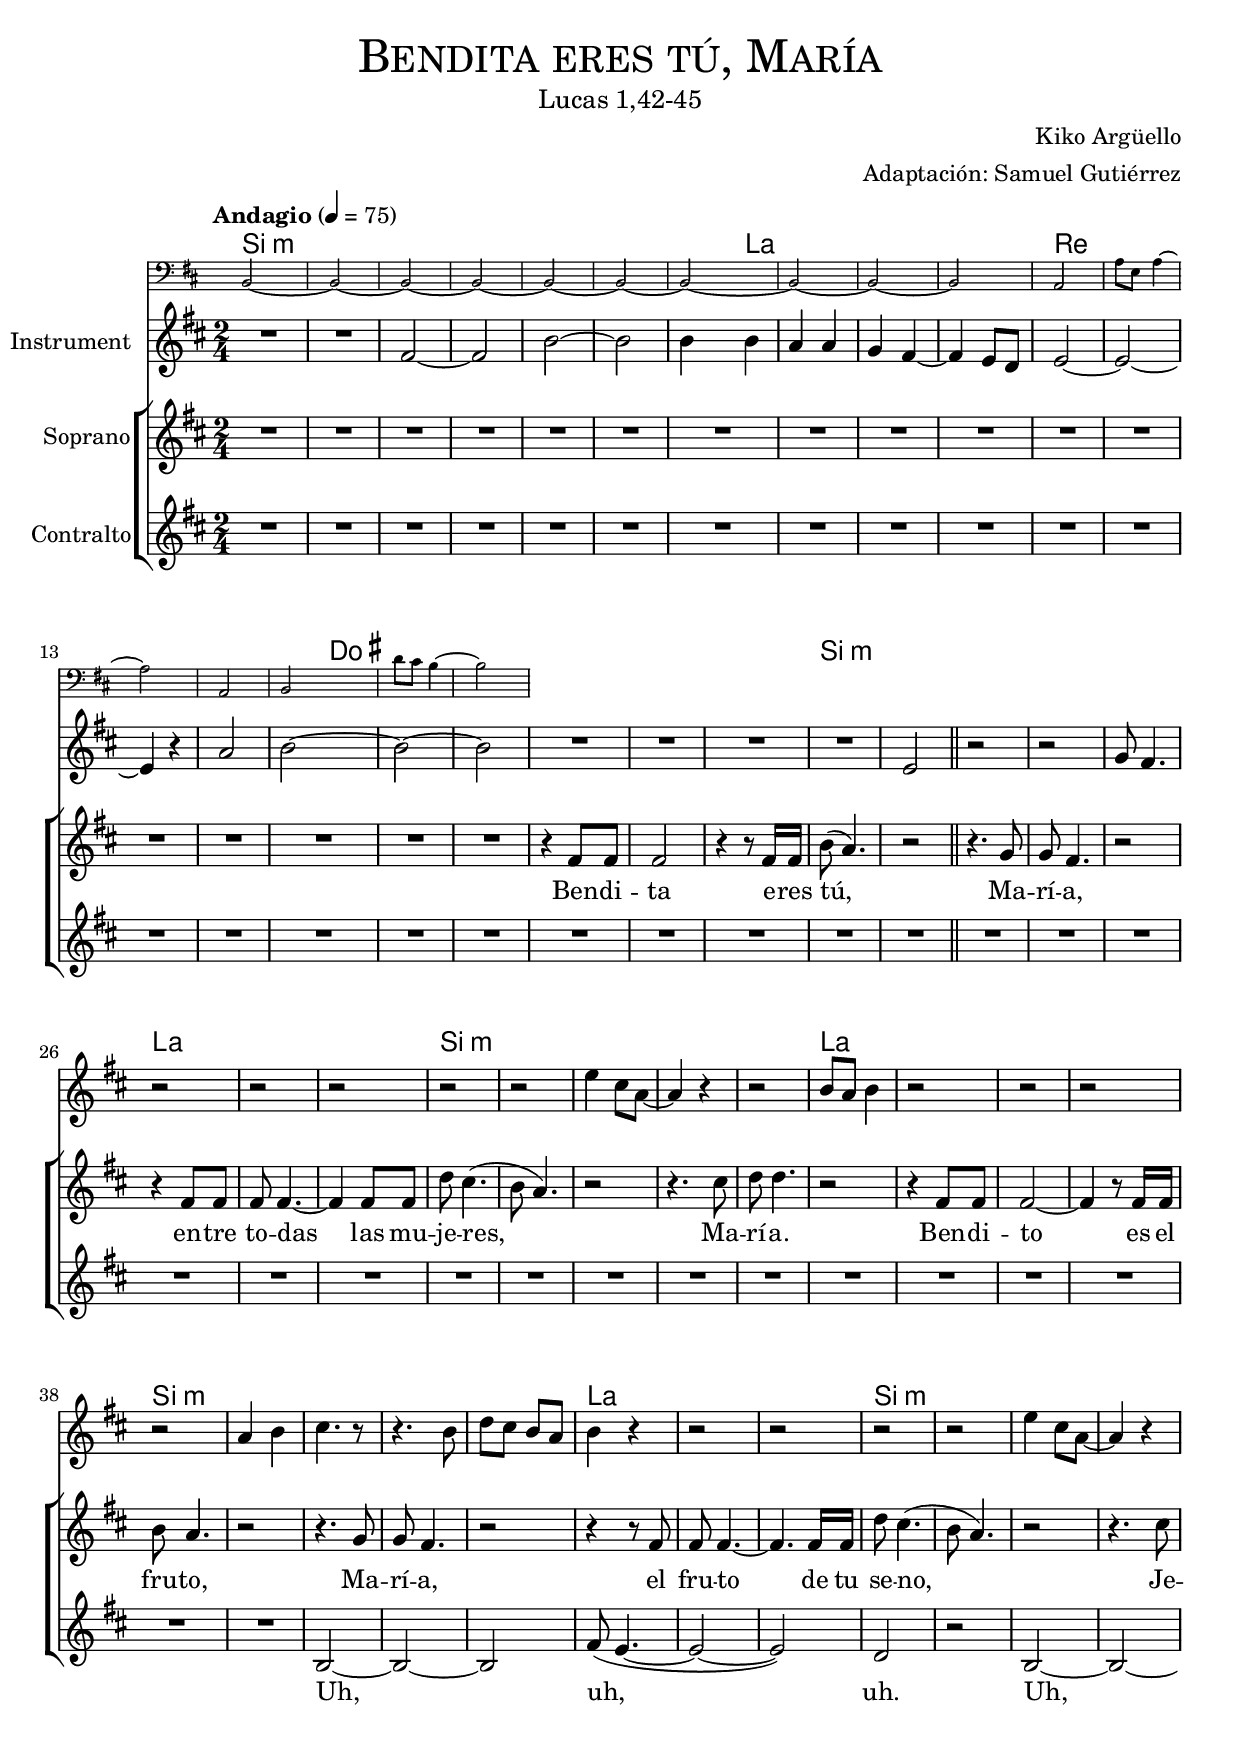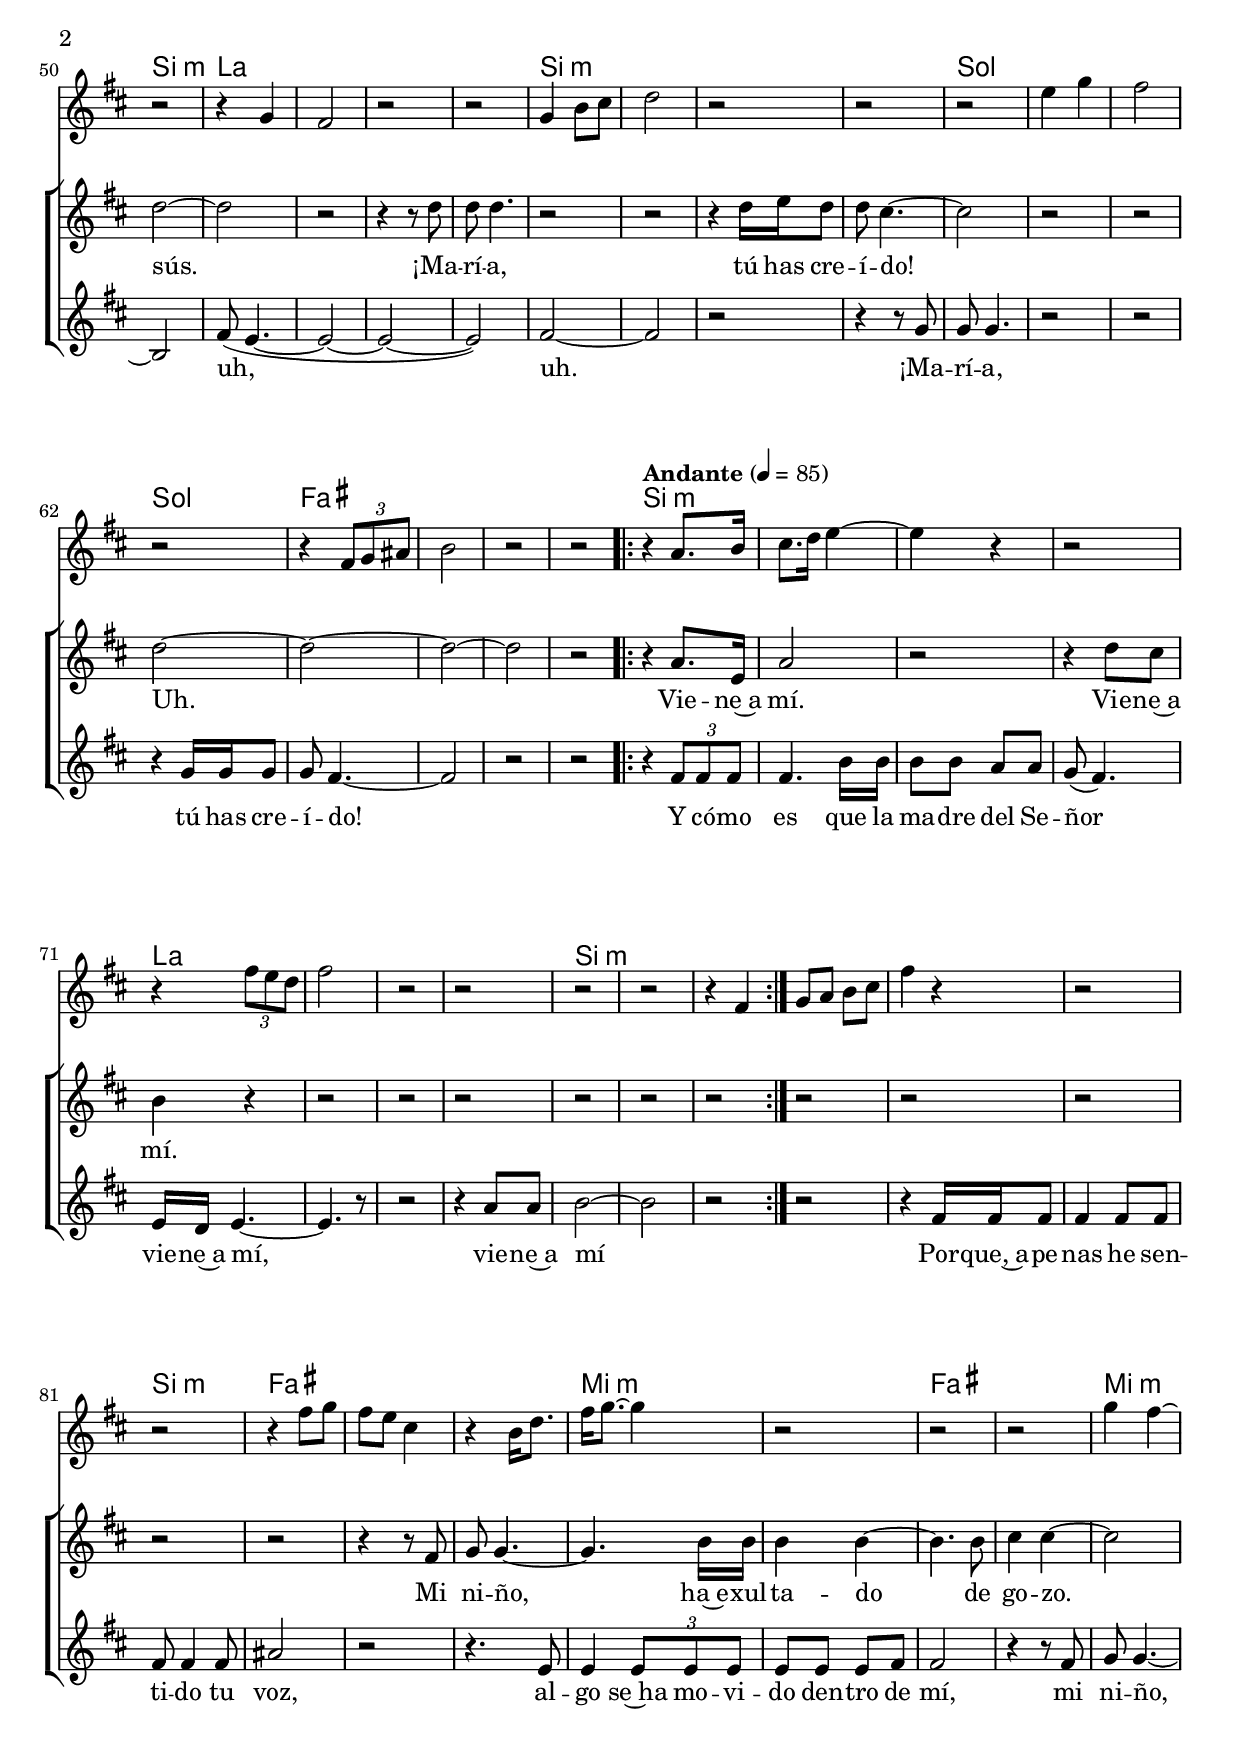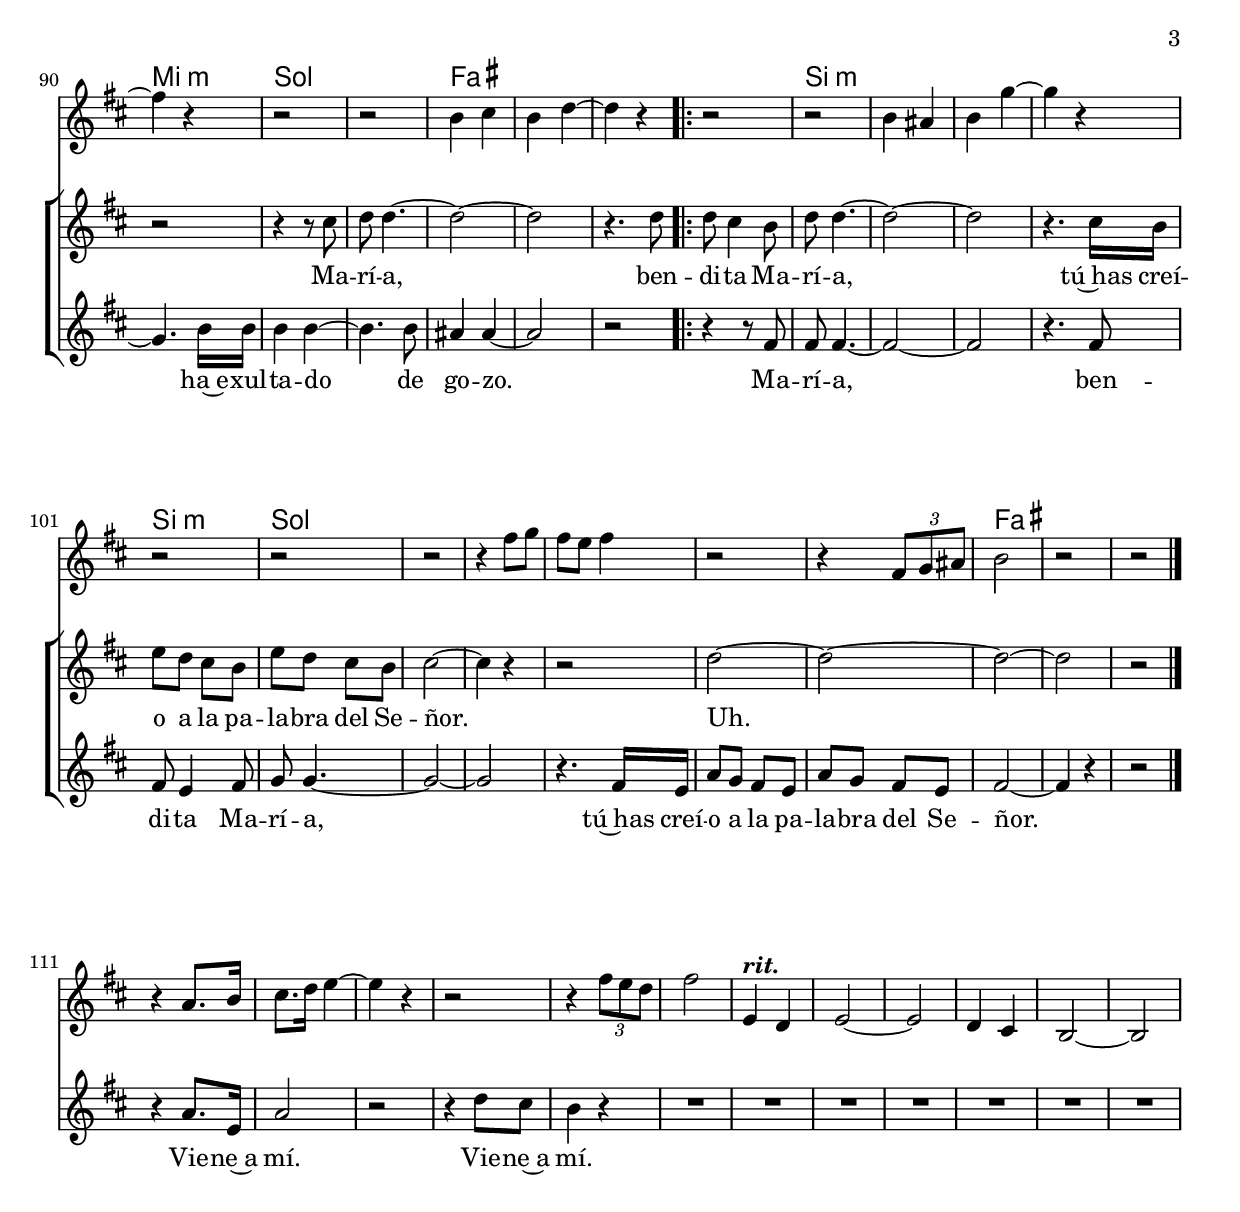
% Bendita eres tú, María - María Paloma Incorrupta
% by serachsam

\language "espanol"
\version "2.23.2"

% --- Global parameters
%particle = 0
%jump = \break
%time = 4

% --- Includes

title = "Bendita eres tú, María"
subtitle = "Lucas 1,42-45"
subsubtitle = ""
autor = "Kiko Argüello"
arranger = "Adaptación: Samuel Gutiérrez"
other = ""
papper = "letter"
size = 20

global = {
  \key si \minor
  \time 2/4
  \tempo "Andagio" 4 = 75
  s2*22 | %22
  \bar "||"
  s2*44
  \tempo "Andante" 4 = 85
  \repeat volta 2 {
    s2*11
  }
  s2*18
  \repeat volta 2 {
    s2*15
  }
  \bar "|."
}

harmonies = \new ChordNames {
  \set ChordNames.midiInstrument = "church organ"
  \set ChordNames.midiMaximumVolume = #0.5
  \set chordChanges = ##t
  \chordmode {
    \italianChords
    si2:m |%1
    si2:m | 
    si2:m |
    si2:m |
    si2:m |
    si2:m |
    si4:m la4 | 
    la2 |
    la2 |
    la2 |
    re2 |
    re2 |s
    re2 |
    re4 dos4 |
    dos2 |
    dos2 |
    dos2 |
    dos2 |
    dos2 |
    si2:m |
    si2:m |
    si2:m |
    si2:m |
    si2:m |
    la2 |
    la2 |
    la2 |
    si2:m |
    si2:m |
    si2:m |
    si2:m |
    si2:m |
    la2 |
    la2 |
    la2 |
    la2 |
    si2:m |
    si2:m |
    si2:m |
    si2:m |
    si2:m |
    la2 |
    la2 |
    la2 |
    si2:m |
    si2:m |
    si2:m |
    si2:m |
    si2:m |
    la2 |
    la2 |
    la2 |
    la2 |
    si2:m |
    si2:m |
    si2:m |
    si2:m |
    sol2 |
    sol2 |
    sol2 |
    sol2 |
    fas2 |
    fas2 |
    fas2 |
    fas2 |
    si2:m |
    si2:m |
    si2:m |
    si2:m |
    la2 |
    la2 |
    la2 |
    la2 |
    si2:m |
    si2:m |
    si2:m |
    si2:m |
    si2:m |
    si2:m |
    si2:m |
    fas2 |
    fas2 |
    fas2 |
    mi2:m |
    mi2:m |
    fas2 |
    fas2 |
    mi2:m |
    mi2:m |
    sol2 |
    sol2 |
    fas2 |
    fas2 |
    fas2 |
    fas2 |
    si2:m |
    si2:m |
    si2:m |
    si2:m |
    si2:m |
    sol2 |
    sol2 |
    sol2 |
    sol2 |
    sol2 |
    sol2 |
    fas2 |
    fas2 |
  }
}

instrument = \relative do'' {
  \compressEmptyMeasures
  \dynamicUp
  
  <<
    { 
      R2*2 | 
      fas,2~ | %63
      fas2 |
      si2~ |
      si2 |
      si4 si |
      la4 la |
      sol4 fas4~ |
      fas4 mi8 re |
      mi2~ | %67
      mi2~ | 
      mi4 r | 
      la2 | 
      si2~ | 
      si2~ | 
      si2 |
    }
    \new Staff \with {
      \remove "Time_signature_engraver"
      alignAboveContext = "main"
      \magnifyStaff #2/3
      \override VerticalAxisGroup.default-staff-staff-spacing = #'((basic-distance . 6) (padding . -10))
    }
    {
      \set Staff.midiInstrument = #"violin"
      \clef bass
      \key si \minor
      si,,2~ |
      si2~ |
      si2~ |
      si2~ |
      si2~ |
      si2~ |
      si2~ |
      si2~ |
      si2~ |
      si2 |
      la2 |
      la'8 mi la4~ |
      la2 |
      la,2 |
      si2 |
      re'8 dos si4~ |
      si2 |
    }
  >> %2

  R2*4 | %27
  mi2 | %29
  r2 | %30
  r2 | %30
  sol8 fas4. | %31
  r2 | %32
  r2 | %33
  r2 | %34
  r2 | %35
  r2 | %36
  mi'4 dos8 la~ | %37
  la4 r | %38
  r2 |
  si8 la8 si4 | %39
  r2 | %40
  r2 | %41
  r2 | %42
  r2 | %43
  la4 si | %44
  dos4. r8 |
  r4. si8 | %45
  re8 dos si la | %46
  si4 r	| %47
  r2 | %48
  r2 | %49
  r2 | %50
  r2 | %51
  mi4 dos8 la~ | %52
  la4 r | %53
  r2 | %54
  r4 sol | %55
  fas2 | %56
  r2 | %57
  r2 | %57
  sol4 si8 dos8 | %58
  re2 | %59
  r2 | %60
  r2 | %60
  r2 | %60
  mi4 sol | %61
  fas2 | %62
  r2 | %63
  r4 \tuplet 3/2 {fas,8 sol las} | %63
  si2 | %64
  r2 | %65
  r2 | %66
  r4 la8. si16 | %67
  dos8. re16 mi4~ | %69
  mi4 r | %70
  r2 |
  r4 \tuplet 3/2 { fas8 mi re } | %71
  fas2 | %73
  r2 | %74
  r2 | %74
  r2 | %74
  r2 | %74
  r4 fas, | %75
  sol8 la si dos | %76
  fas4 r | %77
  r2 | %78
  r2 | %78
  r4 fas8 sol | %79
  fas8 mi dos4 | %80
  r4 si16 re8. | %81
  fas16 sol8.~sol4 | %82
  r2 | %83
  r2 | %84
  r2 | %85
  sol4 fas~ | %85
  fas4 r |
  r2 | %86
  r2 | %86
  si,4 dos | %87
  si4 re~ |
  re4 r | %88
  r2 | %89
  r2 | %89
  si4 las | %91
  si4 sol'~ |
  sol4 r | %56
  r2 |
  r2 |
  r2 |
  r4 fas8 sol |
  fas8 mi fas4 |
  
  r2 | %63
  r4 \tuplet 3/2 {fas,8 sol las} | %63
  si2 | %64
  r2 | %65
  r2 | %66
  r4 la8. si16 | %67
  dos8. re16 mi4~ | %69
  mi4 r | %70
  r2 |
  r4 \tuplet 3/2 { fas8 mi re } | %71
  fas2 | %73
  
  mi,4^\markup{\italic \bold "rit."} re |
  mi2~ |
  mi2 |
  re4 dos |
  si2~ |
  si2 |
}

soprano = \relative do' {
  \compressEmptyMeasures
  \dynamicUp

  R2*17 | %24
  r4 fas8 fas | %25
  fas2 | %26
  r4 r8 fas16 fas | %27
  si8( la4.) | %28
  r2 |
  r4. sol8 | %29
  sol8 fas4. | %30
  r2 | %31
  r4 fas8 fas | %32
  fas8 fas4.~ | %33
  fas4 fas8 fas | %34
  re'8 dos4.( | %35
  si8 la4.) | %36
  r2 |
  r4. dos8 | %37
  re8 re4. | %38
  r2 | %39
  r4 fas,8 fas | %40
  fas2~ | %41
  fas4 r8 fas16 fas | %42
  si8 la4. | %43
  r2 |
  r4. sol8 | %44
  sol8 fas4. | %45
  r2 | %46
  r4 r8 fas | %47
  fas8 fas4.~ | %48
  fas4. fas16 fas | %49
  re'8 dos4.( | %50
  si8 la4.) | %51
  r2 |
  r4. dos8 | %52
  re2~ | %53
  re2 | %54
  r2 | %55
  r4 r8 re | %56
  re8 re4. | %57
  r2 | %58
  r2 | %58
  r4 re16 mi re8 | %59
  re8 dos4.~ | %60
  dos2 | %61
  r2 | %62
  r2 | %62
  re2~ | %63
  re2~ | %64
  re2~ | %65
  re2 | %66
  r2 | %67
  r4 la8. mi16 | %68
  la2 | %69
  r2 |
  r4 re8 dos | %70
  si4 r | %71
  r2 | %72
  r2 | %72
  r2 | %74
  r2 | %73
  r2 | %74
  r2 | %75
  r2 | %76
  r2 | %77
  r2 | %78
  r2 | %79
  r2 | %79
  r4 r8 fas | %80
  sol8 sol4.~ | %81
  sol4. si16 si | %82
  si4 si~ | %83
  si4. si8 | %84
  dos4 dos~ | %85
  dos2 | %86
  r2 |
  r4 r8 dos | %87
  re8 re4.~ | %88
  re2~ |
  re2 |
  r4. re8 |
  re8 dos4 si8 |
  re8 re4.~ |
  re2~ | 
  re2 |
  r4. dos16 si |
  mi8 re dos si |
  mi8 re dos si |
  dos2~ |
  dos4 r |
  r2 |
  
  re2~ | %63
  re2~ | %64
  re2~ | %65
  re2 | %66
  r2 | %67
  r4 la8. mi16 | %68
  la2 | %69
  r2 |
  r4 re8 dos | %70
  si4 r | %71
  R2*7 | %72
}

soprano-lyrics = \lyricmode {
  Ben -- di -- ta e -- res tú, Ma -- rí -- a,
  en -- tre to -- das las mu -- je -- res, Ma -- rí -- a.
  Ben -- di -- to es el fru -- to, Ma -- rí -- a,
  el fru -- to de tu se -- no, Je -- sús.
  ¡Ma -- rí -- a, tú has cre -- í -- do!
  
  Uh. Vie -- ne~a mí. Vie -- ne~a mí.
  
  Mi ni -- ño, ha~e -- xul -- ta -- do de go -- zo.
  
  Ma -- rí -- a, ben -- di -- ta Ma -- rí -- a,
  tú~has creí -- o a la pa -- la -- bra del Se -- ñor.
  
  Uh. Vie -- ne~a mí. Vie -- ne~a mí.
}

\include "alto.ily"
% \include "metronome.ily"

% --- Global size
%#(set-global-staff-size \size)

% --- Header
\header {
  title = \markup{\fontsize #2 \medium \smallCaps \title}
  subtitle = \markup{\medium \subtitle}
  subsubtitle = \markup{\medium \subsubtitle}
  composer = \autor
  arranger = \markup {\right-column { \arranger \other}}
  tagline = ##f
  breakbefore = ##t
}

% --- Music

% --- Harmony

% --- Sheet
\score {
  <<
    \harmonies
    \new Staff = "main" {
      <<
        \set Staff.instrumentName = "Instrument"
        \set Staff.midiInstrument = #"violin"
        %\set Staff.midiMaximumVolume = #1.5
        << \global \instrument >>
      >>
    }
    \new ChoirStaff {
      <<
        \new Staff {
          <<
            \set Staff.instrumentName = "Soprano"
            \set Staff.midiInstrument = #"oboe"
            %\set Staff.midiMaximumVolume = #1.5
            <<
              \new Voice = "soprano" { << \global \soprano >> }
              \new Lyrics \lyricsto "soprano" { \soprano-lyrics }
            >>
          >>
        }
        \new Staff {
          <<
            \set Staff.instrumentName = "Contralto"
            \set Staff.midiInstrument = #"clarinet"
            %\set Staff.midiMaximumVolume = #1.5
            <<
              \new Voice = "alto" { << \global \alto >> }
              \new Lyrics \lyricsto "alto" { \alto-lyrics }
            >>
          >>
        }
      >>
    }
  >>
  \layout {}
  \midi {}
}

% --- Paper
\paper {
  #(set-default-paper-size "letter")
  page-breaking = #ly:page-turn-breaking
}